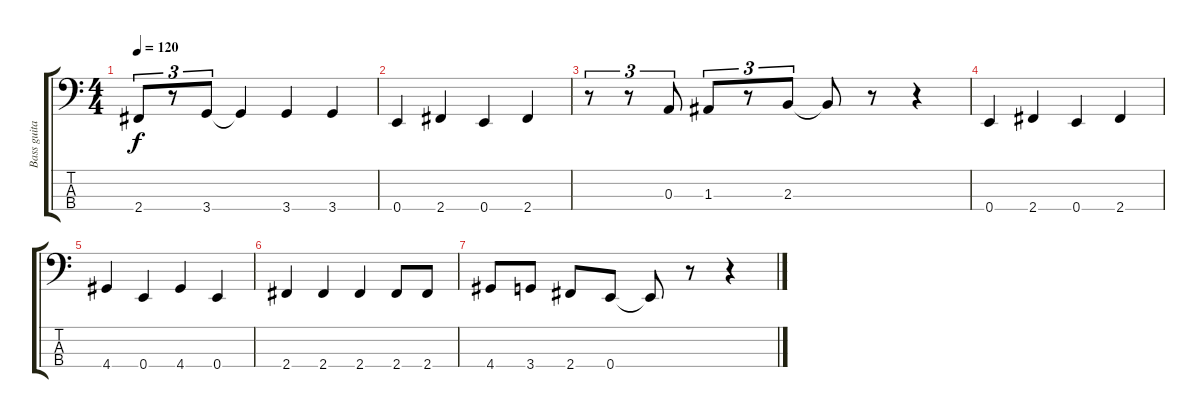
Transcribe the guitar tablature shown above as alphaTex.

\track ("Bass guitar" "Bass guita") {instrument electricbassfinger}
\staff {score tabs}
\tuning (G2 D2 A1 E1) {hide}
\ts (4 4)
\tempo 120
\clef f4
\ks c
2.4.8{tu (3 2) dy f} r.8{tu (3 2)} 3.4.8{tu (3 2)} 3.4{t}.4 3.4.4 3.4.4 |
0.4.4 2.4.4 0.4.4 2.4.4 |
r.8{tu (3 2)} r.8{tu (3 2)} 0.3.8{tu (3 2)} 1.3.8{tu (3 2)} r.8{tu (3 2)} 2.3.8{tu (3 2)} 2.3{t}.8 r.8 r.4 |
0.4.4 2.4.4 0.4.4 2.4.4 |
4.4.4 0.4.4 4.4.4 0.4.4 |
2.4.4 2.4.4 2.4.4 2.4.8 2.4.8 |
4.4.8 3.4.8 2.4.8 0.4.8 0.4{t}.8 r.8 r.4
